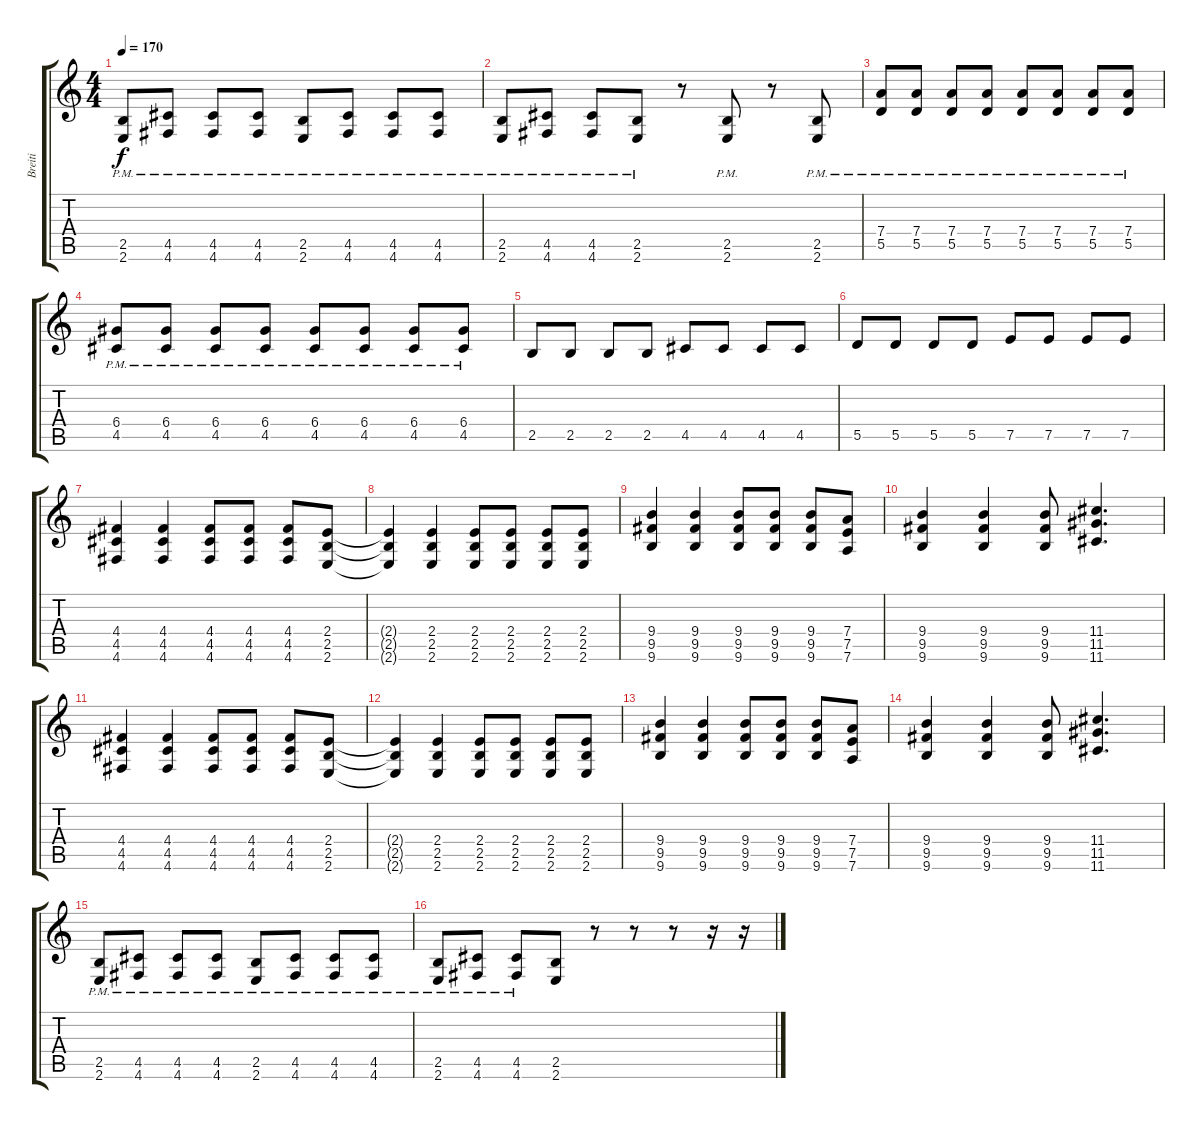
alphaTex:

\track ("Breiti" "Breiti") {instrument overdrivenguitar}
\staff {score tabs}
\tuning (E4 B3 G3 D3 A2 D2) {hide}
\ts (4 4)
\tempo 170
\clef g2
\ks c
(2.5{pm} 2.6{pm}).8{dy f} (4.5{pm} 4.6{pm}).8 (4.5{pm} 4.6{pm}).8 (4.5{pm} 4.6{pm}).8 (2.5{pm} 2.6{pm}).8 (4.5{pm} 4.6{pm}).8 (4.5{pm} 4.6{pm}).8 (4.5{pm} 4.6{pm}).8 |
(2.5{pm} 2.6{pm}).8 (4.5{pm} 4.6{pm}).8 (4.5{pm} 4.6{pm}).8 (2.5{pm} 2.6{pm}).8 r.8 (2.5{pm} 2.6{pm}).8 r.8 (2.5{pm} 2.6{pm}).8 |
(7.4{pm} 5.5{pm}).8 (7.4{pm} 5.5{pm}).8 (7.4{pm} 5.5{pm}).8 (7.4{pm} 5.5{pm}).8 (7.4{pm} 5.5{pm}).8 (7.4{pm} 5.5{pm}).8 (7.4{pm} 5.5{pm}).8 (7.4{pm} 5.5{pm}).8 |
(6.4{pm} 4.5{pm}).8 (6.4{pm} 4.5{pm}).8 (6.4{pm} 4.5{pm}).8 (6.4{pm} 4.5{pm}).8 (6.4{pm} 4.5{pm}).8 (6.4{pm} 4.5{pm}).8 (6.4{pm} 4.5{pm}).8 (6.4{pm} 4.5{pm}).8 |
2.5.8 2.5.8 2.5.8 2.5.8 4.5.8 4.5.8 4.5.8 4.5.8 |
5.5.8 5.5.8 5.5.8 5.5.8 7.5.8 7.5.8 7.5.8 7.5.8 |
(4.4 4.5 4.6).4 (4.4 4.5 4.6).4 (4.4 4.5 4.6).8 (4.4 4.5 4.6).8 (4.4 4.5 4.6).8 (2.4 2.5 2.6).8 |
(2.4{t} 2.5{t} 2.6{t}).4 (2.4 2.5 2.6).4 (2.4 2.5 2.6).8 (2.4 2.5 2.6).8 (2.4 2.5 2.6).8 (2.4 2.5 2.6).8 |
(9.4 9.5 9.6).4 (9.4 9.5 9.6).4 (9.4 9.5 9.6).8 (9.4 9.5 9.6).8 (9.4 9.5 9.6).8 (7.4 7.5 7.6).8 |
(9.4 9.5 9.6).4 (9.4 9.5 9.6).4 (9.4 9.5 9.6).8 (11.4 11.5 11.6).4{d} |
(4.4 4.5 4.6).4 (4.4 4.5 4.6).4 (4.4 4.5 4.6).8 (4.4 4.5 4.6).8 (4.4 4.5 4.6).8 (2.4 2.5 2.6).8 |
(2.4{t} 2.5{t} 2.6{t}).4 (2.4 2.5 2.6).4 (2.4 2.5 2.6).8 (2.4 2.5 2.6).8 (2.4 2.5 2.6).8 (2.4 2.5 2.6).8 |
(9.4 9.5 9.6).4 (9.4 9.5 9.6).4 (9.4 9.5 9.6).8 (9.4 9.5 9.6).8 (9.4 9.5 9.6).8 (7.4 7.5 7.6).8 |
(9.4 9.5 9.6).4 (9.4 9.5 9.6).4 (9.4 9.5 9.6).8 (11.4 11.5 11.6).4{d} |
(2.5{pm} 2.6{pm}).8 (4.5{pm} 4.6{pm}).8 (4.5{pm} 4.6{pm}).8 (4.5{pm} 4.6{pm}).8 (2.5{pm} 2.6{pm}).8 (4.5{pm} 4.6{pm}).8 (4.5{pm} 4.6{pm}).8 (4.5{pm} 4.6{pm}).8 |
(2.5{pm} 2.6{pm}).8 (4.5{pm} 4.6{pm}).8 (4.5{pm} 4.6{pm}).8 (2.5 2.6).8 r.8 r.8 r.8 r.16 r.16
